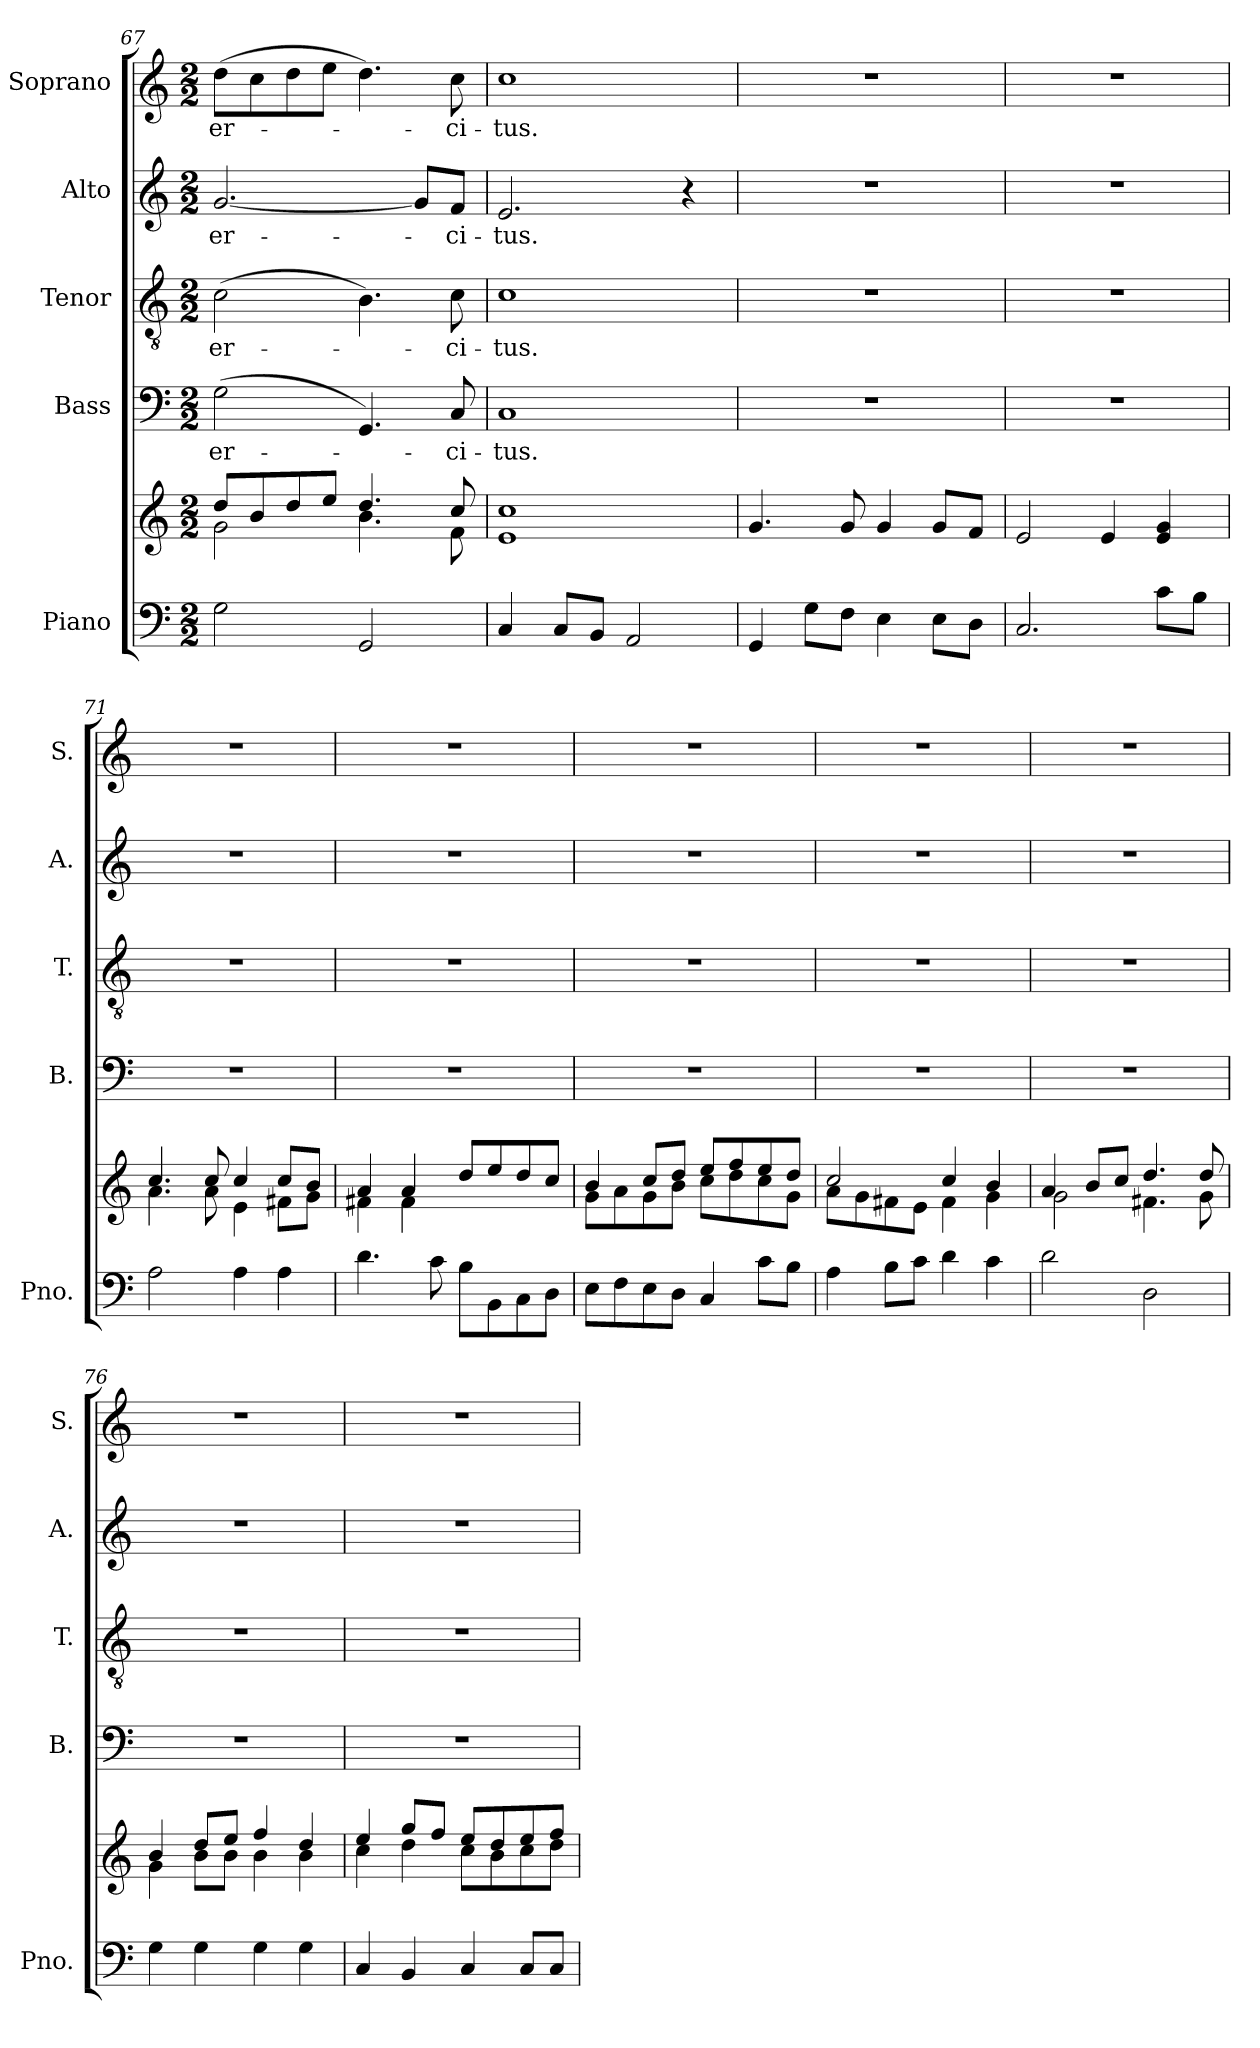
**kern	**kern	**kern	**text	**kern	**text	**kern	**text	**kern	**text
*part5	*part5	*part4	*part4	*part3	*part3	*part2	*part2	*part1	*part1
*staff6	*staff5	*staff4	*staff4	*staff3	*staff3	*staff2	*staff2	*staff1	*staff1
*I"Piano	*	*I"Bass	*	*I"Tenor	*	*I"Alto	*	*I"Soprano	*
*I'Pno.	*	*I'B.	*	*I'T.	*	*I'A.	*	*I'S.	*
*clefF4	*clefG2	*clefF4	*	*clefGv2	*	*clefG2	*	*clefG2	*
*k[]	*k[]	*k[]	*	*k[]	*	*k[]	*	*k[]	*
*M2/2	*M2/2	*M2/2	*	*M2/2	*	*M2/2	*	*M2/2	*
=67	=67	=67	=67	=67	=67	=67	=67	=67	=67
*	*^	*	*	*	*	*	*	*	*
!	!	!	!	!LO:LY:b	!	!LO:LY:b	!	!LO:LY:b	!	!LO:LY:b
2G\	8dd/L	2g\	(>2G\	-er-	(>2c\	-er-	[2.g/	-er-	(>8dd\L	-er-
.	8b/	.	.	.	.	.	.	.	8cc\	.
.	8dd/	.	.	.	.	.	.	.	8dd\	.
.	8ee/J	.	.	.	.	.	.	.	8ee\J	.
2GG/	4.dd/	4.b\	4.GG/)	.	4.B\)	.	.	.	4.dd\)	.
.	.	.	.	.	.	.	8g/L]	.	.	.
!	!	!	!	!LO:LY:b	!	!LO:LY:b	!	!LO:LY:b	!	!LO:LY:b
.	8cc/	8f\	8C/	-ci-	8c\	-ci-	8f/J	-ci-	8cc\	-ci-
=68	=68	=68	=68	=68	=68	=68	=68	=68	=68	=68
!	!	!	!	!LO:LY:b	!	!LO:LY:b	!	!LO:LY:b	!	!LO:LY:b
4C/	1cc	1e	1C	-tus.	1c	-tus.	2.e/	-tus.	1cc	-tus.
8C/L	.	.	.	.	.	.	.	.	.	.
8BB/J	.	.	.	.	.	.	.	.	.	.
2AA/	.	.	.	.	.	.	.	.	.	.
.	.	.	.	.	.	.	4r	.	.	.
*	*v	*v	*	*	*	*	*	*	*	*
!!LO:PB:g=z
=69	=69	=69	=69	=69	=69	=69	=69	=69	=69
4GG/	4.g/	1r	.	1r	.	1r	.	1r	.
8G\L	.	.	.	.	.	.	.	.	.
8F\J	8g/	.	.	.	.	.	.	.	.
4E\	4g/	.	.	.	.	.	.	.	.
8E\L	8g/L	.	.	.	.	.	.	.	.
8D\J	8f/J	.	.	.	.	.	.	.	.
=70	=70	=70	=70	=70	=70	=70	=70	=70	=70
2.C/	2e/	1r	.	1r	.	1r	.	1r	.
.	4e/	.	.	.	.	.	.	.	.
8c\L	4e/ 4g/	.	.	.	.	.	.	.	.
8B\J	.	.	.	.	.	.	.	.	.
=71	=71	=71	=71	=71	=71	=71	=71	=71	=71
*	*^	*	*	*	*	*	*	*	*
2A\	4.cc/	4.a\	1r	.	1r	.	1r	.	1r	.
.	8cc/	8a\	.	.	.	.	.	.	.	.
4A\	4cc/	4e\	.	.	.	.	.	.	.	.
4A\	8cc/L	8f#X\L	.	.	.	.	.	.	.	.
.	8b/J	8g\J	.	.	.	.	.	.	.	.
=72	=72	=72	=72	=72	=72	=72	=72	=72	=72	=72
4.d\	4a/	4f#X\	1r	.	1r	.	1r	.	1r	.
.	4a/	4f#\	.	.	.	.	.	.	.	.
8c\	.	.	.	.	.	.	.	.	.	.
8B\L	8dd/L	2ryy	.	.	.	.	.	.	.	.
8BB\	8ee/	.	.	.	.	.	.	.	.	.
8C\	8dd/	.	.	.	.	.	.	.	.	.
8D\J	8cc/J	.	.	.	.	.	.	.	.	.
=73	=73	=73	=73	=73	=73	=73	=73	=73	=73	=73
8E\L	4b/	8g\L	1r	.	1r	.	1r	.	1r	.
8F\	.	8a\	.	.	.	.	.	.	.	.
8E\	8cc/L	8g\	.	.	.	.	.	.	.	.
8D\J	8dd/J	8b\J	.	.	.	.	.	.	.	.
4C/	8ee/L	8cc\L	.	.	.	.	.	.	.	.
.	8ff/	8dd\	.	.	.	.	.	.	.	.
8c\L	8ee/	8cc\	.	.	.	.	.	.	.	.
8B\J	8dd/J	8g\J	.	.	.	.	.	.	.	.
=74	=74	=74	=74	=74	=74	=74	=74	=74	=74	=74
4A\	2cc/	8a\L	1r	.	1r	.	1r	.	1r	.
.	.	8g\	.	.	.	.	.	.	.	.
8B\L	.	8f#X\	.	.	.	.	.	.	.	.
8c\J	.	8e\J	.	.	.	.	.	.	.	.
4d\	4cc/	4f#\	.	.	.	.	.	.	.	.
4c\	4b/	4g\	.	.	.	.	.	.	.	.
!!LO:LB:g=z
=75	=75	=75	=75	=75	=75	=75	=75	=75	=75	=75
2d\	4a/	2g\	1r	.	1r	.	1r	.	1r	.
.	8b/L	.	.	.	.	.	.	.	.	.
.	8cc/J	.	.	.	.	.	.	.	.	.
2D\	4.dd/	4.f#X\	.	.	.	.	.	.	.	.
.	8dd/	8g\	.	.	.	.	.	.	.	.
=76	=76	=76	=76	=76	=76	=76	=76	=76	=76	=76
4G\	4b/	4g\	1r	.	1r	.	1r	.	1r	.
4G\	8dd/L	8b\L	.	.	.	.	.	.	.	.
.	8ee/J	8b\J	.	.	.	.	.	.	.	.
4G\	4ff/	4b\	.	.	.	.	.	.	.	.
4G\	4dd/	4b\	.	.	.	.	.	.	.	.
=77	=77	=77	=77	=77	=77	=77	=77	=77	=77	=77
4C/	4ee/	4cc\	1r	.	1r	.	1r	.	1r	.
4BB/	8gg/L	4dd\	.	.	.	.	.	.	.	.
.	8ff/J	.	.	.	.	.	.	.	.	.
4C/	8ee/L	8cc\L	.	.	.	.	.	.	.	.
.	8dd/	8b\	.	.	.	.	.	.	.	.
8C/L	8ee/	8cc\	.	.	.	.	.	.	.	.
8C/J	8ff/J	8dd\J	.	.	.	.	.	.	.	.
*	*v	*v	*	*	*	*	*	*	*	*
=	=	=	=	=	=	=	=	=	=
*-	*-	*-	*-	*-	*-	*-	*-	*-	*-
